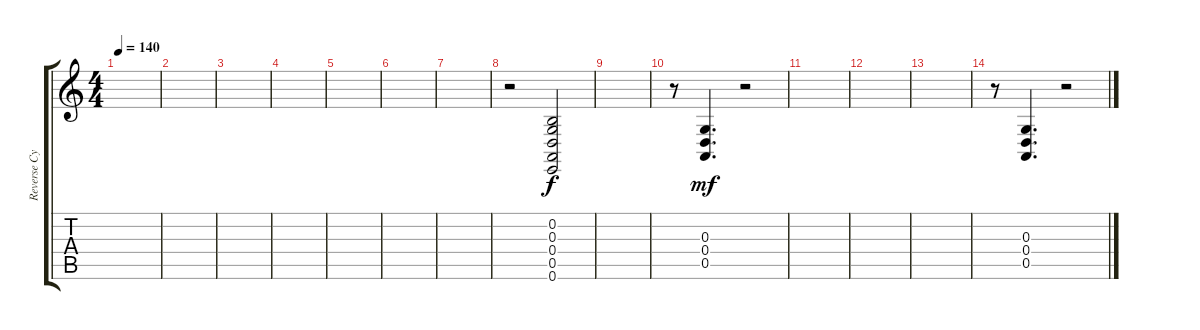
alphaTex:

\track ("Reverse Cymbal" "Reverse Cy") {instrument reversecymbal}
\staff {score tabs}
\tuning (E4 B3 G3 D3 A2 E2) {hide}
\ts (4 4)
\tempo 140
\clef g2
\ks c
|
|
|
|
|
|
|
r.2 (0.2 0.3 0.4 0.5 0.6).2 |
|
r.8 (0.3 0.4 0.5).4{d dy mf} r.2 |
|
|
|
r.8 (0.3 0.4 0.5).4{d} r.2
